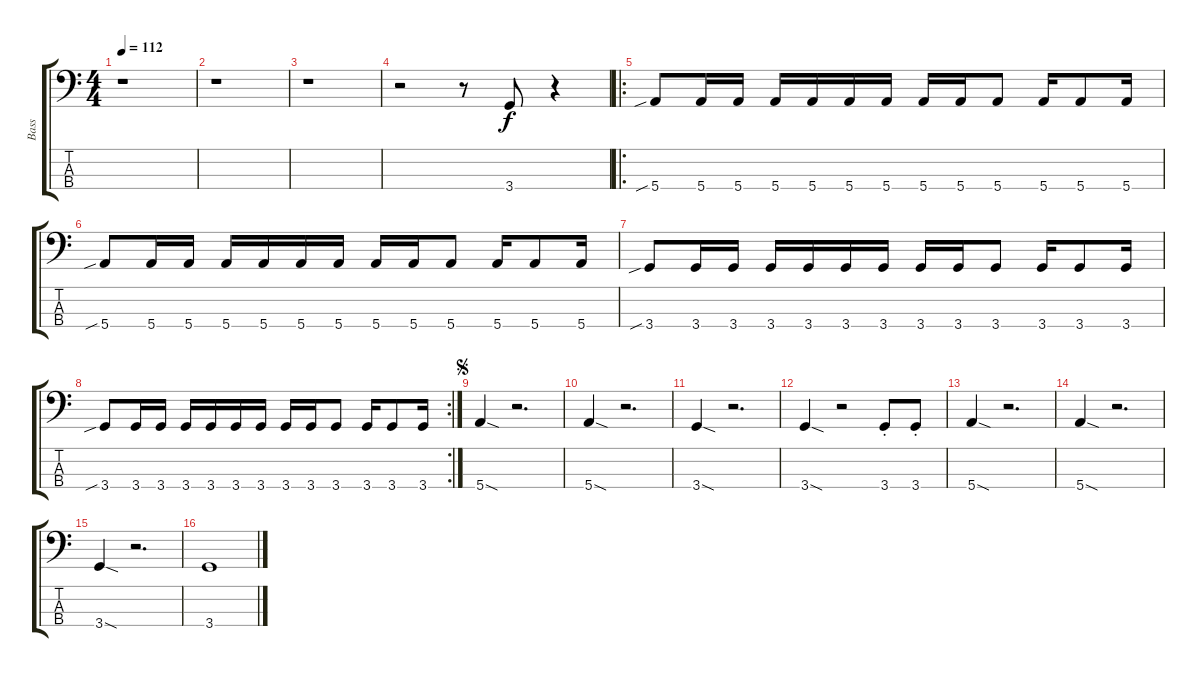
\track ("Bass" "Bass") {instrument electricbassfinger}
\staff {score tabs}
\tuning (G2 D2 A1 E1) {hide}
\ts (4 4)
\tempo 112
\clef f4
\ks c
r.1{dy f instrument electricbassfinger} |
r.1 |
r.1 |
r.2 r.8 3.4.8 r.4 |
\ro
5.4{sib}.8 5.4.16 5.4.16 5.4.16 5.4.16 5.4.16 5.4.16 5.4.16 5.4.16 5.4.8 5.4.16 5.4.8 5.4.16 |
5.4{sib}.8 5.4.16 5.4.16 5.4.16 5.4.16 5.4.16 5.4.16 5.4.16 5.4.16 5.4.8 5.4.16 5.4.8 5.4.16 |
3.4{sib}.8 3.4.16 3.4.16 3.4.16 3.4.16 3.4.16 3.4.16 3.4.16 3.4.16 3.4.8 3.4.16 3.4.8 3.4.16 |
\rc 2
3.4{sib}.8 3.4.16 3.4.16 3.4.16 3.4.16 3.4.16 3.4.16 3.4.16 3.4.16 3.4.8 3.4.16 3.4.8 3.4.16 |
\jump segno
5.4{sod}.4 r.2{d} |
5.4{sod}.4 r.2{d} |
3.4{sod}.4 r.2{d} |
3.4{sod}.4 r.2 3.4{st}.8 3.4{st}.8 |
5.4{sod}.4 r.2{d} |
5.4{sod}.4 r.2{d} |
3.4{sod}.4 r.2{d} |
3.4.1
